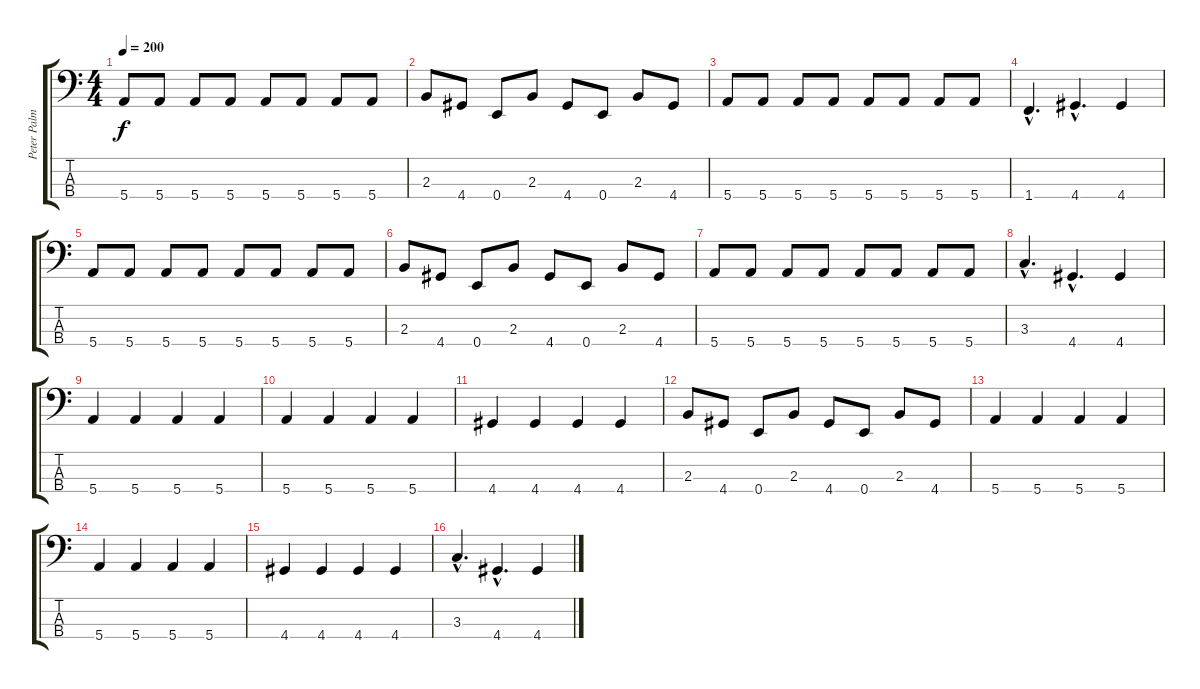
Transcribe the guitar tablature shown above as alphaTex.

\track ("Peter Palmdahl" "Peter Palm") {instrument electricbasspick}
\staff {score tabs}
\tuning (G2 D2 A1 E1) {hide}
\ts (4 4)
\tempo 200
\clef f4
\ks c
5.4.8{dy f} 5.4.8 5.4.8 5.4.8 5.4.8 5.4.8 5.4.8 5.4.8 |
2.3.8 4.4.8 0.4.8 2.3.8 4.4.8 0.4.8 2.3.8 4.4.8 |
5.4.8 5.4.8 5.4.8 5.4.8 5.4.8 5.4.8 5.4.8 5.4.8 |
1.4{hac}.4{d} 4.4{hac}.4{d} 4.4.4 |
5.4.8 5.4.8 5.4.8 5.4.8 5.4.8 5.4.8 5.4.8 5.4.8 |
2.3.8 4.4.8 0.4.8 2.3.8 4.4.8 0.4.8 2.3.8 4.4.8 |
5.4.8 5.4.8 5.4.8 5.4.8 5.4.8 5.4.8 5.4.8 5.4.8 |
3.3{hac}.4{d} 4.4{hac}.4{d} 4.4.4 |
5.4.4 5.4.4 5.4.4 5.4.4 |
5.4.4 5.4.4 5.4.4 5.4.4 |
4.4.4 4.4.4 4.4.4 4.4.4 |
2.3.8 4.4.8 0.4.8 2.3.8 4.4.8 0.4.8 2.3.8 4.4.8 |
5.4.4 5.4.4 5.4.4 5.4.4 |
5.4.4 5.4.4 5.4.4 5.4.4 |
4.4.4 4.4.4 4.4.4 4.4.4 |
3.3{hac}.4{d} 4.4{hac}.4{d} 4.4.4
